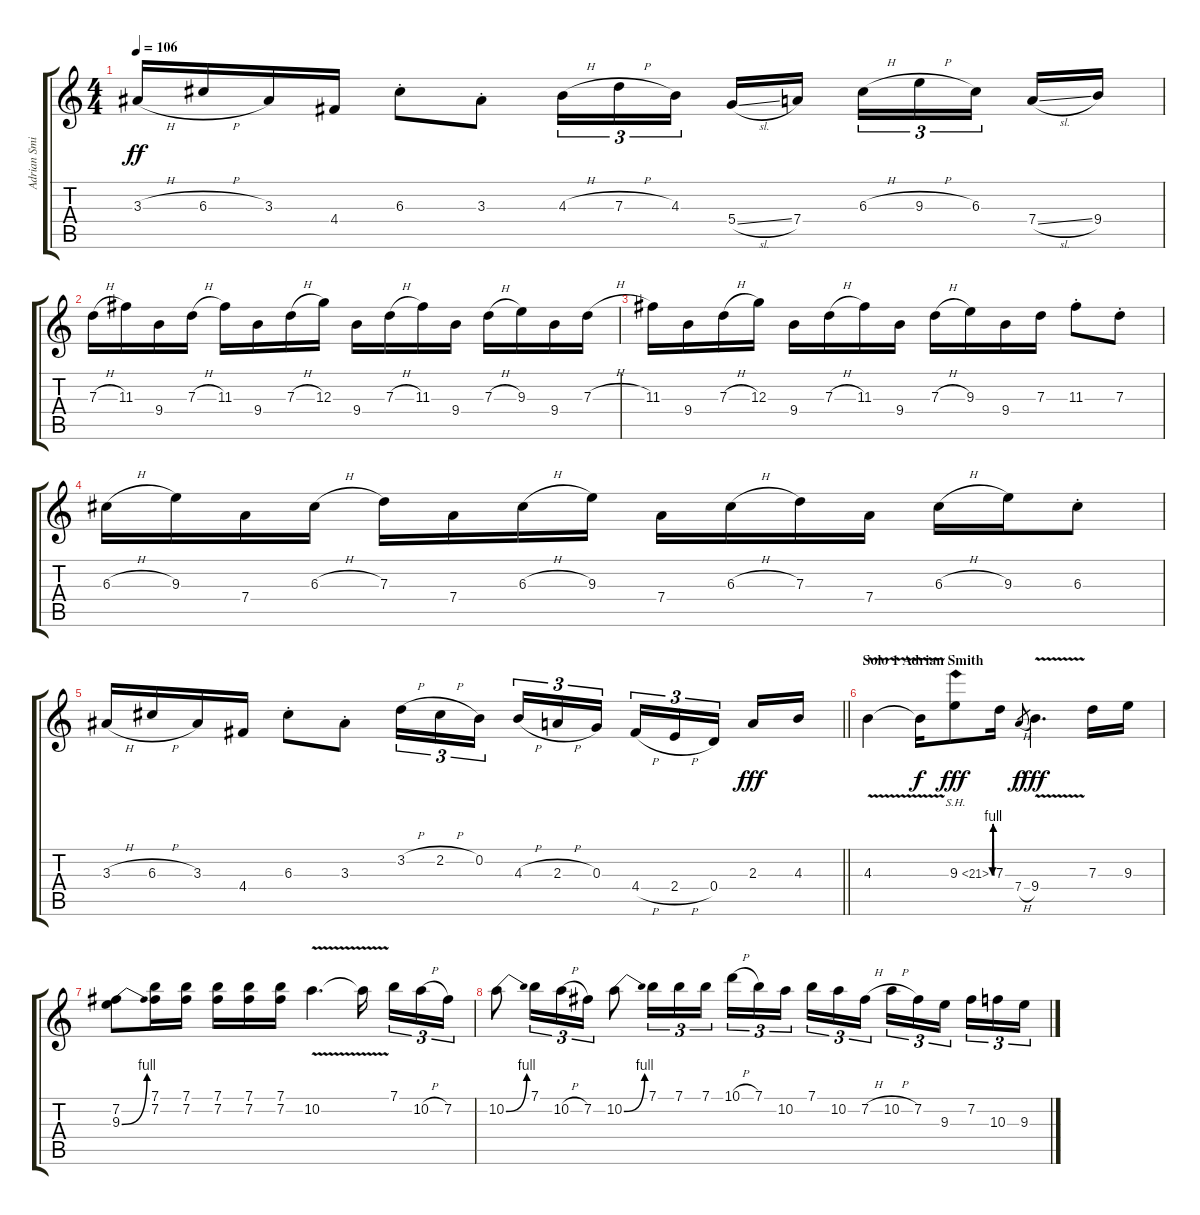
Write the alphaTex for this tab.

\track ("Adrian Smith" "Adrian Smi") {instrument distortionguitar}
\staff {score tabs}
\tuning (E4 B3 G3 D3 A2 E2) {hide}
\ts (4 4)
\tempo 106
\clef g2
\ks c
3.3{h}.16{dy ff} 6.3{h}.16 3.3.16 4.4.16 6.3{st}.8 3.3{st}.8 4.3{h}.16{tu (3 2)} 7.3{h}.16{tu (3 2)} 4.3.16{tu (3 2) beam splitsecondary} 5.4{sl}.16 7.4.16 6.3{h}.16{tu (3 2)} 9.3{h}.16{tu (3 2)} 6.3.16{tu (3 2) beam splitsecondary} 7.4{sl}.16 9.4.16 |
7.3{h}.16 11.3.16 9.4.16 7.3{h}.16 11.3.16 9.4.16 7.3{h}.16 12.3.16 9.4.16 7.3{h}.16 11.3.16 9.4.16 7.3{h}.16 9.3.16 9.4.16 7.3{h}.16 |
11.3.16 9.4.16 7.3{h}.16 12.3.16 9.4.16 7.3{h}.16 11.3.16 9.4.16 7.3{h}.16 9.3.16 9.4.16 7.3.16 11.3{st}.8 7.3{st}.8 |
6.3{h}.16 9.3.16 7.4.16 6.3{h}.16 7.3.16 7.4.16 6.3{h}.16 9.3.16 7.4.16 6.3{h}.16 7.3.16 7.4.16 6.3{h}.16 9.3.16 6.3{st}.8 |
\barLineRight lightlight
3.3{h}.16 6.3{h}.16 3.3.16 4.4.16 6.3{st}.8 3.3{st}.8 3.2{h}.16{tu (3 2)} 2.2{h}.16{tu (3 2)} 0.2.16{tu (3 2) beam splitsecondary} 4.3{h}.16{tu (3 2)} 2.3{h}.16{tu (3 2)} 0.3.16{tu (3 2)} 4.4{h}.16{tu (3 2)} 2.4{h}.16{tu (3 2)} 0.4.16{tu (3 2) beam splitsecondary} 2.3.16{dy fff} 4.3.16 |
\section ("" "Solo 1 Adrian Smith")
4.3{v}.4 4.3{t}.16{dy f} 9.3{be (custom 0 0 15 4 25 4 40 0 60 0) sh 12}.8{dy fff} 7.3.16 7.4{h}.8{gr dy f} 9.4{v}.4{d dy fff} 7.3.16 9.3.16 |
(7.2 9.3{be (bend 0 0 60 4)}).8 (7.1 7.2).16 (7.1 7.2).16 (7.1 7.2).16 (7.1 7.2).16 (7.1 7.2).16 10.2{v}.4{d} 10.2{t}.16{beam splitsecondary} 7.1.16{tu (3 2)} 10.2{h}.16{tu (3 2)} 7.2.16{tu (3 2)} |
10.2{be (bend 0 0 60 4)}.8 7.1.16{tu (3 2)} 10.2{h}.16{tu (3 2)} 7.2.16{tu (3 2)} 10.2{be (bend 0 0 60 4)}.8 7.1.16{tu (3 2)} 7.1.16{tu (3 2)} 7.1.16{tu (3 2)} 10.1{h}.16{tu (3 2)} 7.1.16{tu (3 2)} 10.2.16{tu (3 2) beam splitsecondary} 7.1.16{tu (3 2)} 10.2.16{tu (3 2)} 7.2{h}.16{tu (3 2)} 10.2{h}.16{tu (3 2)} 7.2.16{tu (3 2)} 9.3.16{tu (3 2) beam splitsecondary} 7.2.16{tu (3 2)} 10.3.16{tu (3 2)} 9.3{h}.16{tu (3 2)}
